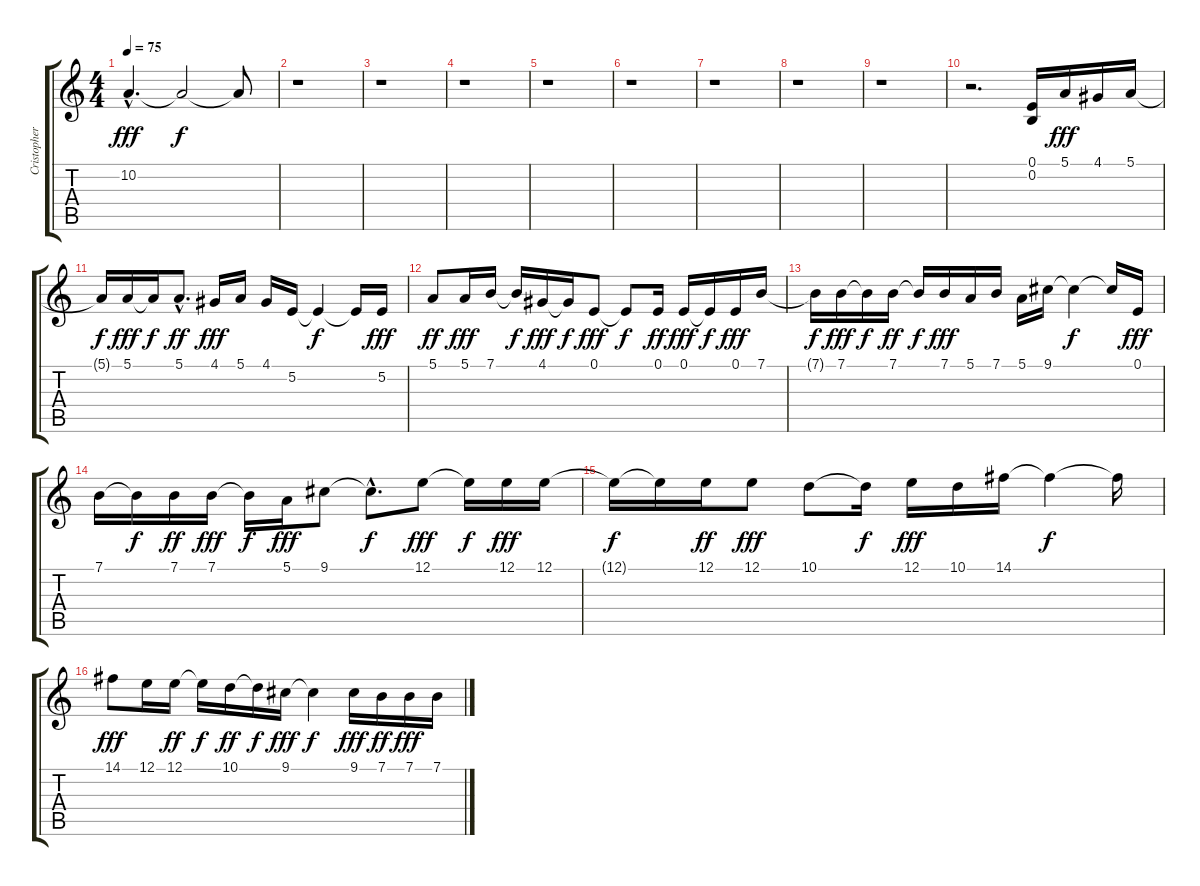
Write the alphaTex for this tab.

\track ("Cristopher Cross" "Cristopher") {instrument voiceoohs}
\staff {score tabs}
\tuning (E4 B3 G3 D3 A2 E2) {hide}
\ts (4 4)
\tempo 75
\clef g2
\ks c
10.2{hac}.4{d dy fff} 10.2{t}.2{dy f} 10.2{t}.8 |
r.1 |
r.1 |
r.1 |
r.1 |
r.1 |
r.1 |
r.1 |
r.1 |
r.2{d} (0.1 0.2).16 5.1.16{dy fff} 4.1.16 5.1.16 |
5.1{t}.16{dy f} 5.1.16{dy fff} 5.1{t}.16{dy f} 5.1{hac}.8{d dy ff} 4.1.16{dy fff} 5.1.16 4.1.16 5.2.16 5.2{t}.4{dy f} 5.2{t}.16 5.2.16{dy fff} |
5.1.8{dy ff} 5.1.16{dy fff} 7.1.16 7.1{t}.16{dy f} 4.1.16{dy fff} 4.1{t}.16{dy f} 0.1.8{dy fff} 0.1{t}.8{dy f} 0.1.16{dy ff} 0.1.16{dy fff} 0.1{t}.16{dy f} 0.1.16{dy fff} 7.1.16 |
7.1{t}.16{dy f} 7.1.16{dy fff} 7.1{t}.16{dy f} 7.1.16{dy ff} 7.1{t}.16{dy f} 7.1.16{dy fff} 5.1.16 7.1.16 5.1.16 9.1.16 9.1{t}.4{dy f} 9.1{t}.16 0.1.16{dy fff} |
7.1.16 7.1{t}.16{dy f} 7.1.16{dy ff} 7.1.16{dy fff} 7.1{t}.16{dy f} 5.1.16{dy fff} 9.1.8 9.1{hac t}.8{d dy f} 12.1.8{dy fff} 12.1{t}.16{dy f} 12.1.16{dy fff} 12.1.16 |
12.1{t}.16{dy f} 12.1{t}.16 12.1.16{dy ff} 12.1.8{dy fff} 10.1.8 10.1{t}.16{dy f} 12.1.16{dy fff} 10.1.16 14.1.16 14.1{t}.4{dy f} 14.1{t}.16 |
14.1.8{dy fff} 12.1.16 12.1.16{dy ff} 12.1{t}.16{dy f} 10.1.16{dy ff} 10.1{t}.16{dy f} 9.1.16{dy fff} 9.1{t}.4{dy f} 9.1.16{dy fff} 7.1.16{dy ff} 7.1.16{dy fff} 7.1.16
